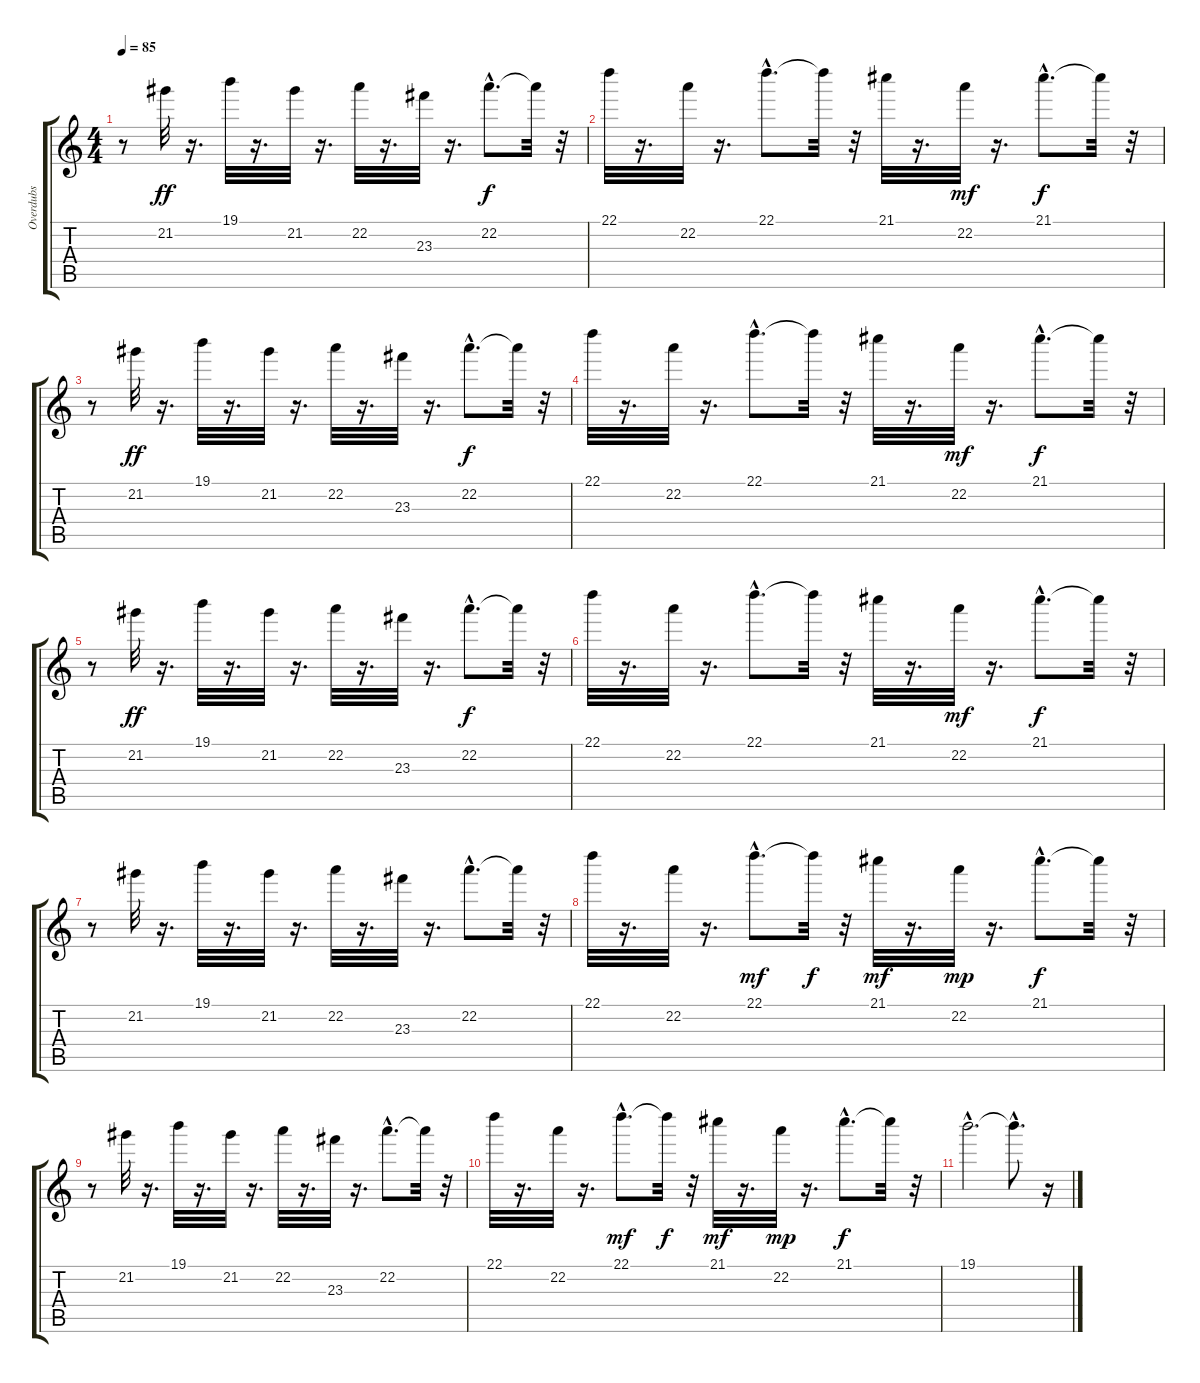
\track ("Overdubs" "Overdubs") {instrument guitarharmonics}
\staff {score tabs}
\tuning (E4 B3 G3 D3 A2 E2) {hide}
\ts (4 4)
\tempo 85
\clef g2
\ks c
r.8{dy f} 21.2.32{dy ff} r.16{d} 19.1.32 r.16{d} 21.2.32 r.16{d} 22.2.32 r.16{d} 23.3.32 r.16{d} 22.2{hac}.8{d dy f} 22.2{t}.32 r.32 |
22.1.32 r.16{d} 22.2.32 r.16{d} 22.1{hac}.8{d} 22.1{t}.32 r.32 21.1.32 r.16{d} 22.2.32{dy mf} r.16{d} 21.1{hac}.8{d dy f} 21.1{t}.32 r.32 |
r.8 21.2.32{dy ff} r.16{d} 19.1.32 r.16{d} 21.2.32 r.16{d} 22.2.32 r.16{d} 23.3.32 r.16{d} 22.2{hac}.8{d dy f} 22.2{t}.32 r.32 |
22.1.32 r.16{d} 22.2.32 r.16{d} 22.1{hac}.8{d} 22.1{t}.32 r.32 21.1.32 r.16{d} 22.2.32{dy mf} r.16{d} 21.1{hac}.8{d dy f} 21.1{t}.32 r.32 |
r.8 21.2.32{dy ff} r.16{d} 19.1.32 r.16{d} 21.2.32 r.16{d} 22.2.32 r.16{d} 23.3.32 r.16{d} 22.2{hac}.8{d dy f} 22.2{t}.32 r.32 |
22.1.32 r.16{d} 22.2.32 r.16{d} 22.1{hac}.8{d} 22.1{t}.32 r.32 21.1.32 r.16{d} 22.2.32{dy mf} r.16{d} 21.1{hac}.8{d dy f} 21.1{t}.32 r.32 |
r.8 21.2.32 r.16{d} 19.1.32 r.16{d} 21.2.32 r.16{d} 22.2.32 r.16{d} 23.3.32 r.16{d} 22.2{hac}.8{d} 22.2{t}.32 r.32 |
22.1.32 r.16{d} 22.2.32 r.16{d} 22.1{hac}.8{d dy mf} 22.1{t}.32{dy f} r.32 21.1.32{dy mf} r.16{d} 22.2.32{dy mp} r.16{d} 21.1{hac}.8{d dy f} 21.1{t}.32 r.32 |
r.8 21.2.32 r.16{d} 19.1.32 r.16{d} 21.2.32 r.16{d} 22.2.32 r.16{d} 23.3.32 r.16{d} 22.2{hac}.8{d} 22.2{t}.32 r.32 |
22.1.32 r.16{d} 22.2.32 r.16{d} 22.1{hac}.8{d dy mf} 22.1{t}.32{dy f} r.32 21.1.32{dy mf} r.16{d} 22.2.32{dy mp} r.16{d} 21.1{hac}.8{d dy f} 21.1{t}.32 r.32 |
19.1{hac}.2{d} 19.1{hac t}.8{d} r.16
